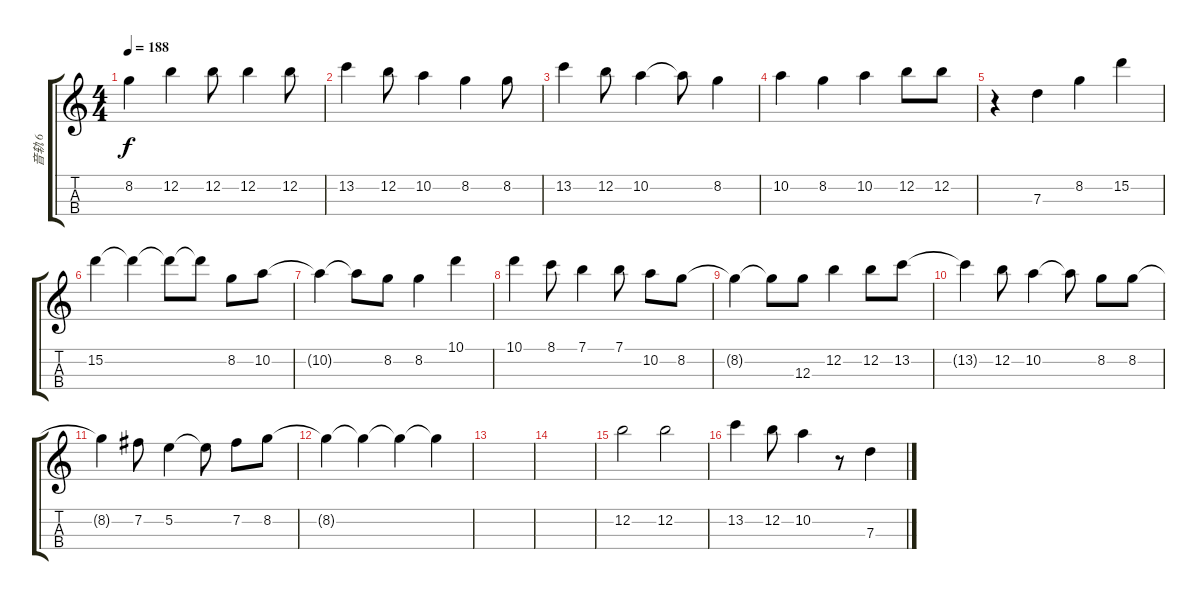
\track ("音轨 6" "音轨 6") {instrument slapbass1}
\staff {score tabs}
\tuning (E4 B3 G3 D3) {hide}
\ts (4 4)
\tempo 188
\clef g2
\ks c
8.2{t}.4{dy f} 12.2.4 12.2.8 12.2.4 12.2.8 |
13.2.4 12.2.8 10.2.4 8.2.4 8.2.8 |
13.2.4 12.2.8 10.2.4 10.2{t}.8 8.2.4 |
10.2.4 8.2.4 10.2.4 12.2.8 12.2.8 |
r.4 7.3.4 8.2.4 15.2.4 |
15.2.4 15.2{t}.4 15.2{t}.8 15.2{t}.8 8.2.8 10.2.8 |
10.2{t}.4 10.2{t}.8 8.2.8 8.2.4 10.1.4 |
10.1.4 8.1.8 7.1.4 7.1.8 10.2.8 8.2.8 |
8.2{t}.4 8.2{t}.8 12.3.8 12.2.4 12.2.8 13.2.8 |
13.2{t}.4 12.2.8 10.2.4 10.2{t}.8 8.2.8 8.2.8 |
8.2{t}.4 7.2.8 5.2.4 5.2{t}.8 7.2.8 8.2.8 |
8.2{t}.4 8.2{t}.4 8.2{t}.4 8.2{t}.4 |
|
|
12.2.2 12.2.2 |
13.2.4 12.2.8 10.2.4 r.8 7.3.4
